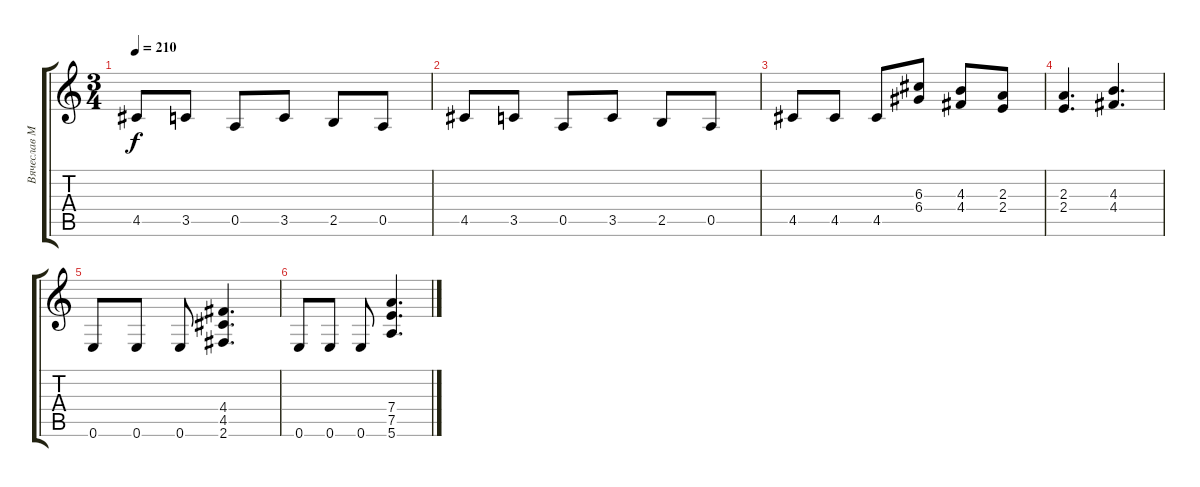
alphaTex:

\track ("Вячеслав Молчанов" "Вячеслав М") {instrument overdrivenguitar}
\staff {score tabs}
\tuning (E4 B3 G3 D3 A2 E2) {hide}
\ts (3 4)
\tempo 210
\clef g2
\ks c
4.5.8{dy f} 3.5.8 0.5.8 3.5.8 2.5.8 0.5.8 |
4.5.8 3.5.8 0.5.8 3.5.8 2.5.8 0.5.8 |
4.5.8 4.5.8 4.5.8 (6.3 6.4).8 (4.3 4.4).8 (2.3 2.4).8 |
(2.3 2.4).4{d} (4.3 4.4).4{d} |
0.6.8 0.6.8 0.6.8 (4.4 4.5 2.6).4{d} |
0.6.8 0.6.8 0.6.8 (7.4 7.5 5.6).4{d}
